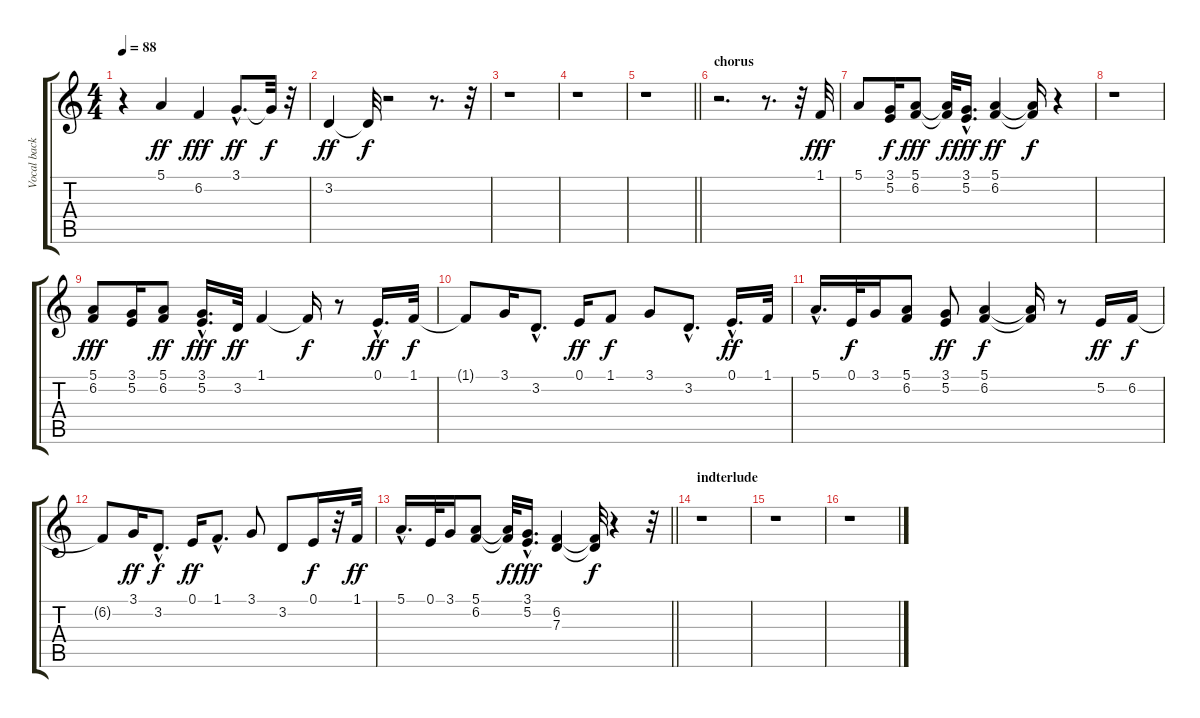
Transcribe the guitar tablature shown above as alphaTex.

\track ("Vocal background + Piano" "Vocal back") {instrument choiraahs}
\staff {score tabs}
\tuning (E4 B3 G3 D3 A2 E2) {hide}
\ts (4 4)
\tempo 88
\clef g2
\ks c
r.4{dy f instrument brightacousticpiano} 5.1.4{dy ff} 6.2.4{dy fff} 3.1{hac}.8{d dy ff} 3.1{t}.32{dy f} r.32 |
3.2.4{dy ff} 3.2{t}.32{dy f} r.2 r.8{d} r.32 |
r.1 |
r.1 |
\barLineRight lightlight
r.1 |
\section ("" "chorus")
r.2{d instrument choiraahs} r.8{d} r.32 1.1.32{dy fff} |
5.1.8 (3.1 5.2).16{dy f} (5.1 6.2).8{dy fff} (5.1{t} 6.2{t}).32{dy f} (3.1{hac} 5.2{hac}).16{d dy fff} (5.1 6.2).4{dy ff} (5.1{t} 6.2{t}).16{dy f} r.4 |
r.1 |
(5.1 6.2).8{dy fff} (3.1 5.2).16 (5.1 6.2).8{dy ff} (3.1{hac} 5.2{hac}).16{d dy fff} 3.2.32{dy ff} 1.1.4 1.1{t}.16{dy f} r.8 0.1{hac}.16{d dy ff} 1.1.32{dy f} |
1.1{t}.8 3.1.16 3.2{hac}.8{d} 0.1.16{dy ff} 1.1.8{dy f} 3.1.8 3.2{hac}.8{d} 0.1{hac}.16{d dy ff} 1.1.32 |
5.1{hac}.16{d} 0.1.32{dy f} 3.1.16 (5.1 6.2).8 (3.1 5.2).8{dy ff} (5.1 6.2).4{dy f} (5.1{t} 6.2{t}).16 r.8 5.2.16{dy ff} 6.2.16{dy f} |
6.2{t}.8 3.1.16{dy ff} 3.2{hac}.8{d dy f} 0.1.16{dy ff} 1.1{hac}.8{d} 3.1.8 3.2.8 0.1.16{dy f} r.32 1.1.32{dy ff} |
\barLineRight lightlight
5.1{hac}.16{d} 0.1.32 3.1.16 (5.1 6.2).8 (5.1{t} 6.2{t}).32{dy f} (3.1{hac} 5.2{hac}).16{d dy fff} (6.2 7.3).4 (6.2{t} 7.3{t}).32{dy f} r.4 r.32 |
\section ("" "indterlude")
r.1 |
r.1 |
r.1
